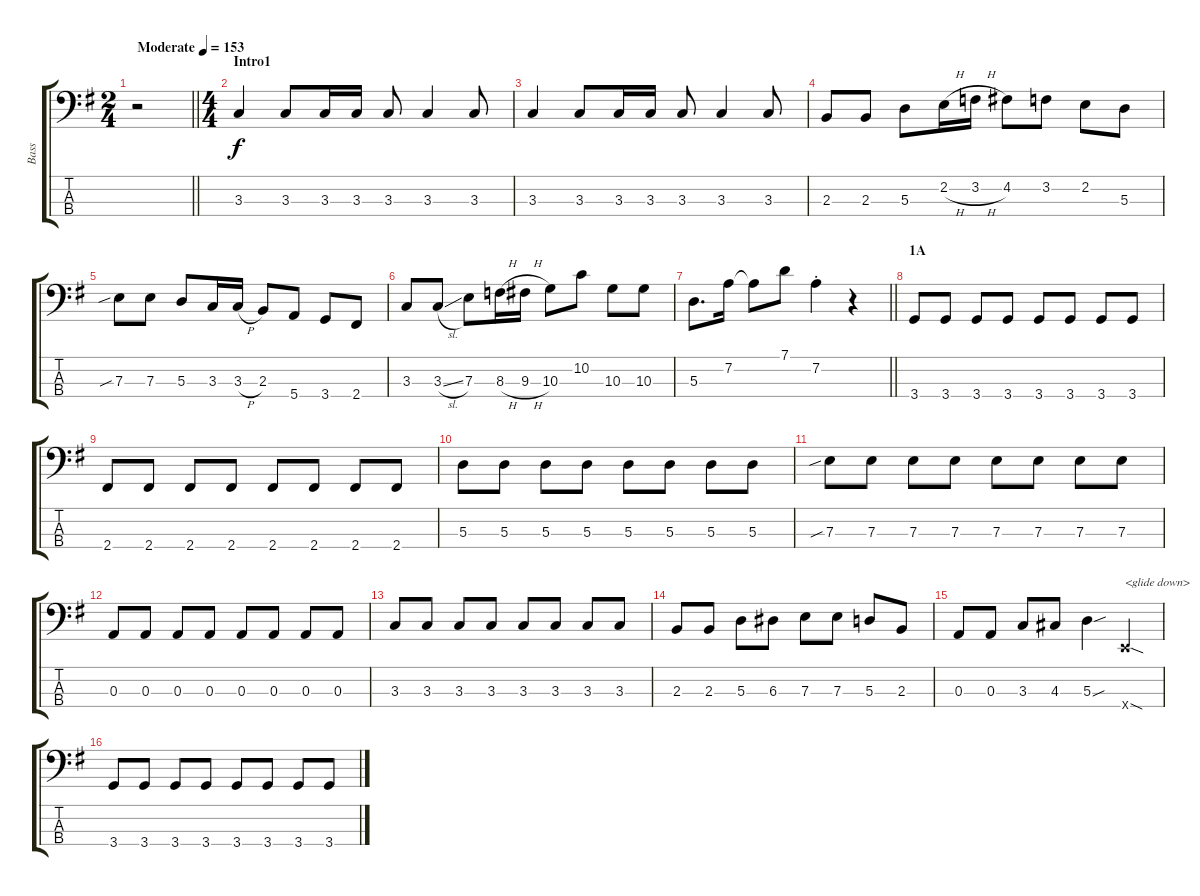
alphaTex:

\track ("Bass" "Bass") {instrument electricbassfinger}
\staff {score tabs}
\tuning (G2 D2 A1 E1) {hide}
\ts (2 4)
\tempo (153 "Moderate")
\clef f4
\barLineRight lightlight
\ks g
r.2{dy f instrument electricbassfinger} |
\ts (4 4)
\section ("" "Intro1")
3.3.4 3.3.8 3.3.16 3.3.16 3.3.8 3.3.4 3.3.8 |
3.3.4 3.3.8 3.3.16 3.3.16 3.3.8 3.3.4 3.3.8 |
2.3.8 2.3.8 5.3.8 2.2{h}.16 3.2{h}.16 4.2.8 3.2.8 2.2.8 5.3.8 |
7.3{sib}.8 7.3.8 5.3.8 3.3.16 3.3{h}.16 2.3.8 5.4.8 3.4.8 2.4.8 |
3.3.8 3.3{sl}.8 7.3.8 8.3{h}.16 9.3{h}.16 10.3.8 10.2.8 10.3.8 10.3.8 |
\barLineRight lightlight
5.3.8{d} 7.2.16 7.2{t}.8 7.1.8 7.2{st}.4 r.4 |
\section ("" "1A")
3.4.8 3.4.8 3.4.8 3.4.8 3.4.8 3.4.8 3.4.8 3.4.8 |
2.4.8 2.4.8 2.4.8 2.4.8 2.4.8 2.4.8 2.4.8 2.4.8 |
5.3.8 5.3.8 5.3.8 5.3.8 5.3.8 5.3.8 5.3.8 5.3.8 |
7.3{sib}.8 7.3.8 7.3.8 7.3.8 7.3.8 7.3.8 7.3.8 7.3.8 |
0.3.8 0.3.8 0.3.8 0.3.8 0.3.8 0.3.8 0.3.8 0.3.8 |
3.3.8 3.3.8 3.3.8 3.3.8 3.3.8 3.3.8 3.3.8 3.3.8 |
2.3.8 2.3.8 5.3.8 6.3.8 7.3.8 7.3.8 5.3.8 2.3.8 |
0.3.8 0.3.8 3.3.8 4.3.8 5.3{sou}.4 0.4{sod x}.4{txt "<glide down>"} |
3.4.8 3.4.8 3.4.8 3.4.8 3.4.8 3.4.8 3.4.8 3.4.8
